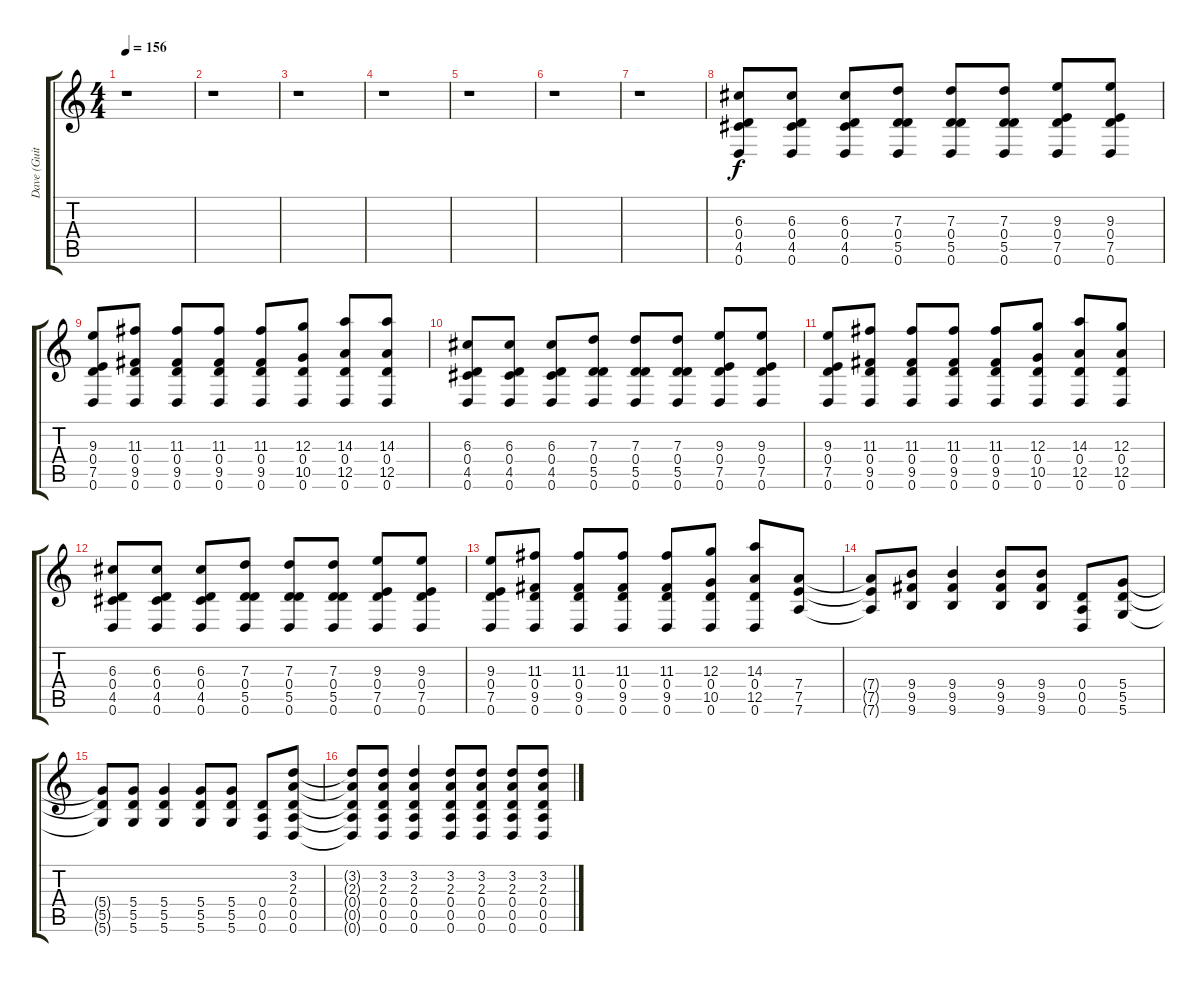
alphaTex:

\track ("Dave (Guitar)" "Dave (Guit") {instrument distortionguitar}
\staff {score tabs}
\tuning (E4 B3 G3 D3 A2 D2) {hide}
\ts (4 4)
\tempo 156
\clef g2
\ks c
r.1{dy f} |
r.1 |
r.1 |
r.1 |
r.1 |
r.1 |
r.1 |
(6.3 0.4 4.5 0.6).8 (6.3 0.4 4.5 0.6).8 (6.3 0.4 4.5 0.6).8 (7.3 0.4 5.5 0.6).8 (7.3 0.4 5.5 0.6).8 (7.3 0.4 5.5 0.6).8 (9.3 0.4 7.5 0.6).8 (9.3 0.4 7.5 0.6).8 |
(9.3 0.4 7.5 0.6).8 (11.3 0.4 9.5 0.6).8 (11.3 0.4 9.5 0.6).8 (11.3 0.4 9.5 0.6).8 (11.3 0.4 9.5 0.6).8 (12.3 0.4 10.5 0.6).8 (14.3 0.4 12.5 0.6).8 (14.3 0.4 12.5 0.6).8 |
(6.3 0.4 4.5 0.6).8 (6.3 0.4 4.5 0.6).8 (6.3 0.4 4.5 0.6).8 (7.3 0.4 5.5 0.6).8 (7.3 0.4 5.5 0.6).8 (7.3 0.4 5.5 0.6).8 (9.3 0.4 7.5 0.6).8 (9.3 0.4 7.5 0.6).8 |
(9.3 0.4 7.5 0.6).8 (11.3 0.4 9.5 0.6).8 (11.3 0.4 9.5 0.6).8 (11.3 0.4 9.5 0.6).8 (11.3 0.4 9.5 0.6).8 (12.3 0.4 10.5 0.6).8 (14.3 0.4 12.5 0.6).8 (12.3 0.4 12.5 0.6).8 |
(6.3 0.4 4.5 0.6).8 (6.3 0.4 4.5 0.6).8 (6.3 0.4 4.5 0.6).8 (7.3 0.4 5.5 0.6).8 (7.3 0.4 5.5 0.6).8 (7.3 0.4 5.5 0.6).8 (9.3 0.4 7.5 0.6).8 (9.3 0.4 7.5 0.6).8 |
(9.3 0.4 7.5 0.6).8 (11.3 0.4 9.5 0.6).8 (11.3 0.4 9.5 0.6).8 (11.3 0.4 9.5 0.6).8 (11.3 0.4 9.5 0.6).8 (12.3 0.4 10.5 0.6).8 (14.3 0.4 12.5 0.6).8 (7.4 7.5 7.6).8 |
(7.4{t} 7.5{t} 7.6{t}).8 (9.4 9.5 9.6).8 (9.4 9.5 9.6).4 (9.4 9.5 9.6).8 (9.4 9.5 9.6).8 (0.4 0.5 0.6).8 (5.4 5.5 5.6).8 |
(5.4{t} 5.5{t} 5.6{t}).8 (5.4 5.5 5.6).8 (5.4 5.5 5.6).4 (5.4 5.5 5.6).8 (5.4 5.5 5.6).8 (0.4 0.5 0.6).8 (3.2 2.3 0.4 0.5 0.6).8 |
(3.2{t} 2.3{t} 0.4{t} 0.5{t} 0.6{t}).8 (3.2 2.3 0.4 0.5 0.6).8 (3.2 2.3 0.4 0.5 0.6).4 (3.2 2.3 0.4 0.5 0.6).8 (3.2 2.3 0.4 0.5 0.6).8 (3.2 2.3 0.4 0.5 0.6).8 (3.2 2.3 0.4 0.5 0.6).8
